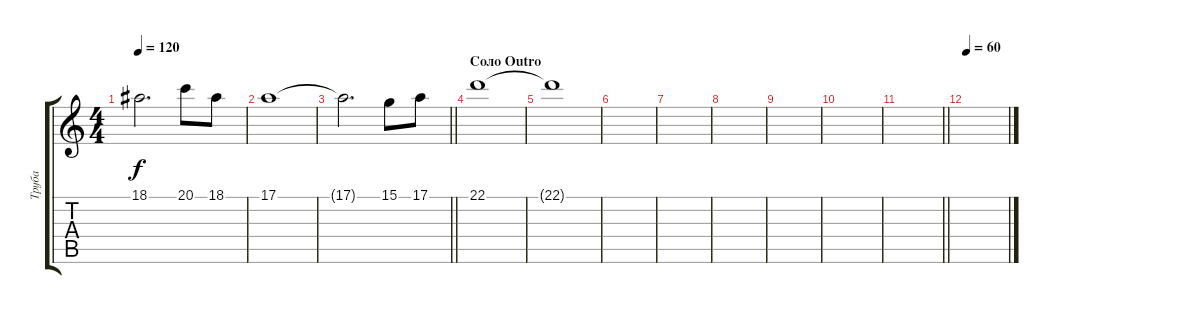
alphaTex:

\track ("Труба" "Труба") {instrument trumpet}
\staff {score tabs}
\tuning (E4 B3 G3 D3 A2 E2) {hide}
\ts (4 4)
\tempo 120
\clef g2
\ks c
18.1.2{d dy f} 20.1.8 18.1.8 |
17.1.1 |
\barLineRight lightlight
17.1{t}.2{d} 15.1.8 17.1.8 |
\section ("" "Соло Outro")
22.1.1 |
22.1{t}.1{volume 0} |
|
|
|
|
|
\barLineRight lightlight
|
\tempo 60
